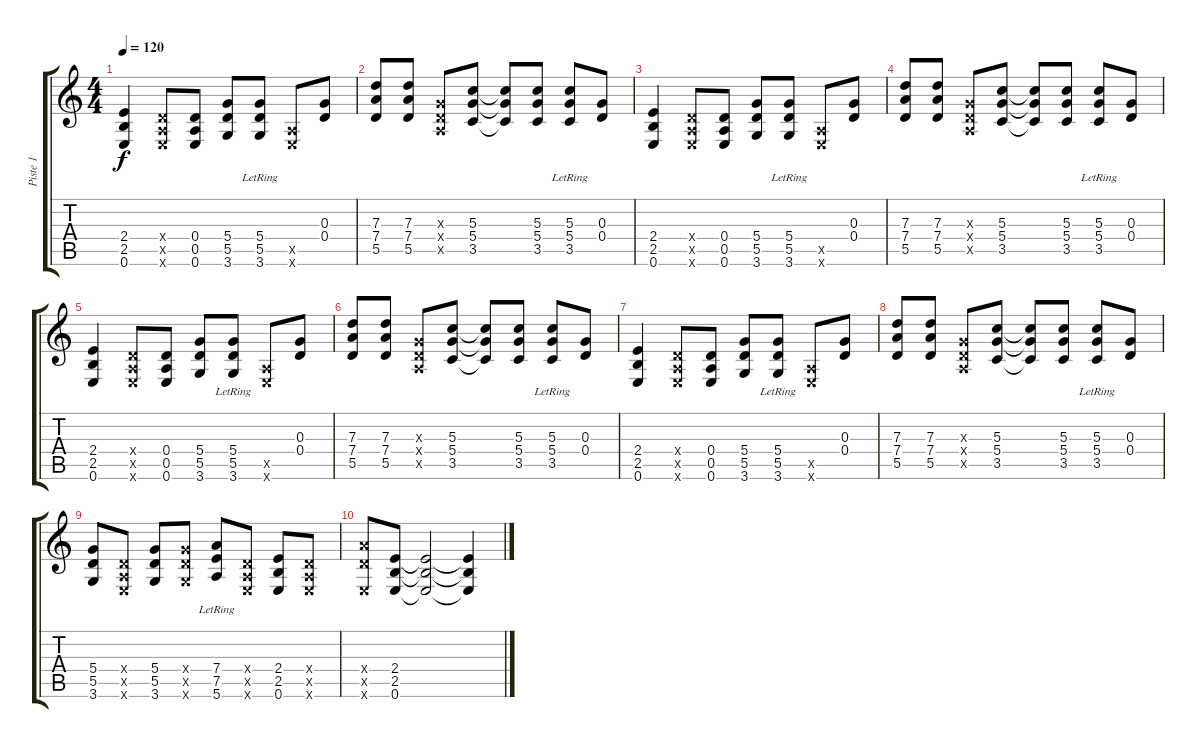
\track ("Piste 1" "Piste 1") {instrument acousticguitarnylon}
\staff {score tabs}
\tuning (E4 B3 G3 D3 A2 E2) {hide}
\ts (4 4)
\tempo 120
\clef g2
\ks c
(2.4 2.5 0.6).4{dy f} (0.4{x} 0.5{x} 0.6{x}).8 (0.4 0.5 0.6).8 (5.4 5.5 3.6).8 (5.4{lr} 5.5 3.6).8 (0.5{x} 0.6{x}).8 (0.3 0.4).8 |
(7.3 7.4 5.5).8 (7.3 7.4 5.5).8 (0.3{x} 0.4{x} 0.5{x}).8 (5.3 5.4 3.5).8 (5.3{t} 5.4{t} 3.5{t}).8 (5.3 5.4 3.5).8 (5.3 5.4 3.5{lr}).8 (0.3 0.4).8 |
(2.4 2.5 0.6).4 (0.4{x} 0.5{x} 0.6{x}).8 (0.4 0.5 0.6).8 (5.4 5.5 3.6).8 (5.4{lr} 5.5 3.6).8 (0.5{x} 0.6{x}).8 (0.3 0.4).8 |
(7.3 7.4 5.5).8 (7.3 7.4 5.5).8 (0.3{x} 0.4{x} 0.5{x}).8 (5.3 5.4 3.5).8 (5.3{t} 5.4{t} 3.5{t}).8 (5.3 5.4 3.5).8 (5.3 5.4 3.5{lr}).8 (0.3 0.4).8 |
(2.4 2.5 0.6).4 (0.4{x} 0.5{x} 0.6{x}).8 (0.4 0.5 0.6).8 (5.4 5.5 3.6).8 (5.4{lr} 5.5 3.6).8 (0.5{x} 0.6{x}).8 (0.3 0.4).8 |
(7.3 7.4 5.5).8 (7.3 7.4 5.5).8 (0.3{x} 0.4{x} 0.5{x}).8 (5.3 5.4 3.5).8 (5.3{t} 5.4{t} 3.5{t}).8 (5.3 5.4 3.5).8 (5.3 5.4 3.5{lr}).8 (0.3 0.4).8 |
(2.4 2.5 0.6).4 (0.4{x} 0.5{x} 0.6{x}).8 (0.4 0.5 0.6).8 (5.4 5.5 3.6).8 (5.4{lr} 5.5 3.6).8 (0.5{x} 0.6{x}).8 (0.3 0.4).8 |
(7.3 7.4 5.5).8 (7.3 7.4 5.5).8 (0.3{x} 0.4{x} 0.5{x}).8 (5.3 5.4 3.5).8 (5.3{t} 5.4{t} 3.5{t}).8 (5.3 5.4 3.5).8 (5.3 5.4 3.5{lr}).8 (0.3 0.4).8 |
(5.4 5.5 3.6).8 (0.4{x} 0.5{x} 0.6{x}).8 (5.4 5.5 3.6).8 (5.4{x} 5.5{x} 3.6{x}).8 (7.4{lr} 7.5 5.6).8 (0.4{x} 0.5{x} 0.6{x}).8 (2.4 2.5 0.6).8 (0.4{x} 0.5{x} 0.6{x}).8 |
(7.4{x} 5.5{x} 0.6{x}).8 (2.4 2.5 0.6).8 (2.4{t} 2.5{t} 0.6{t}).2 (2.4{t} 2.5{t} 0.6{t}).4
